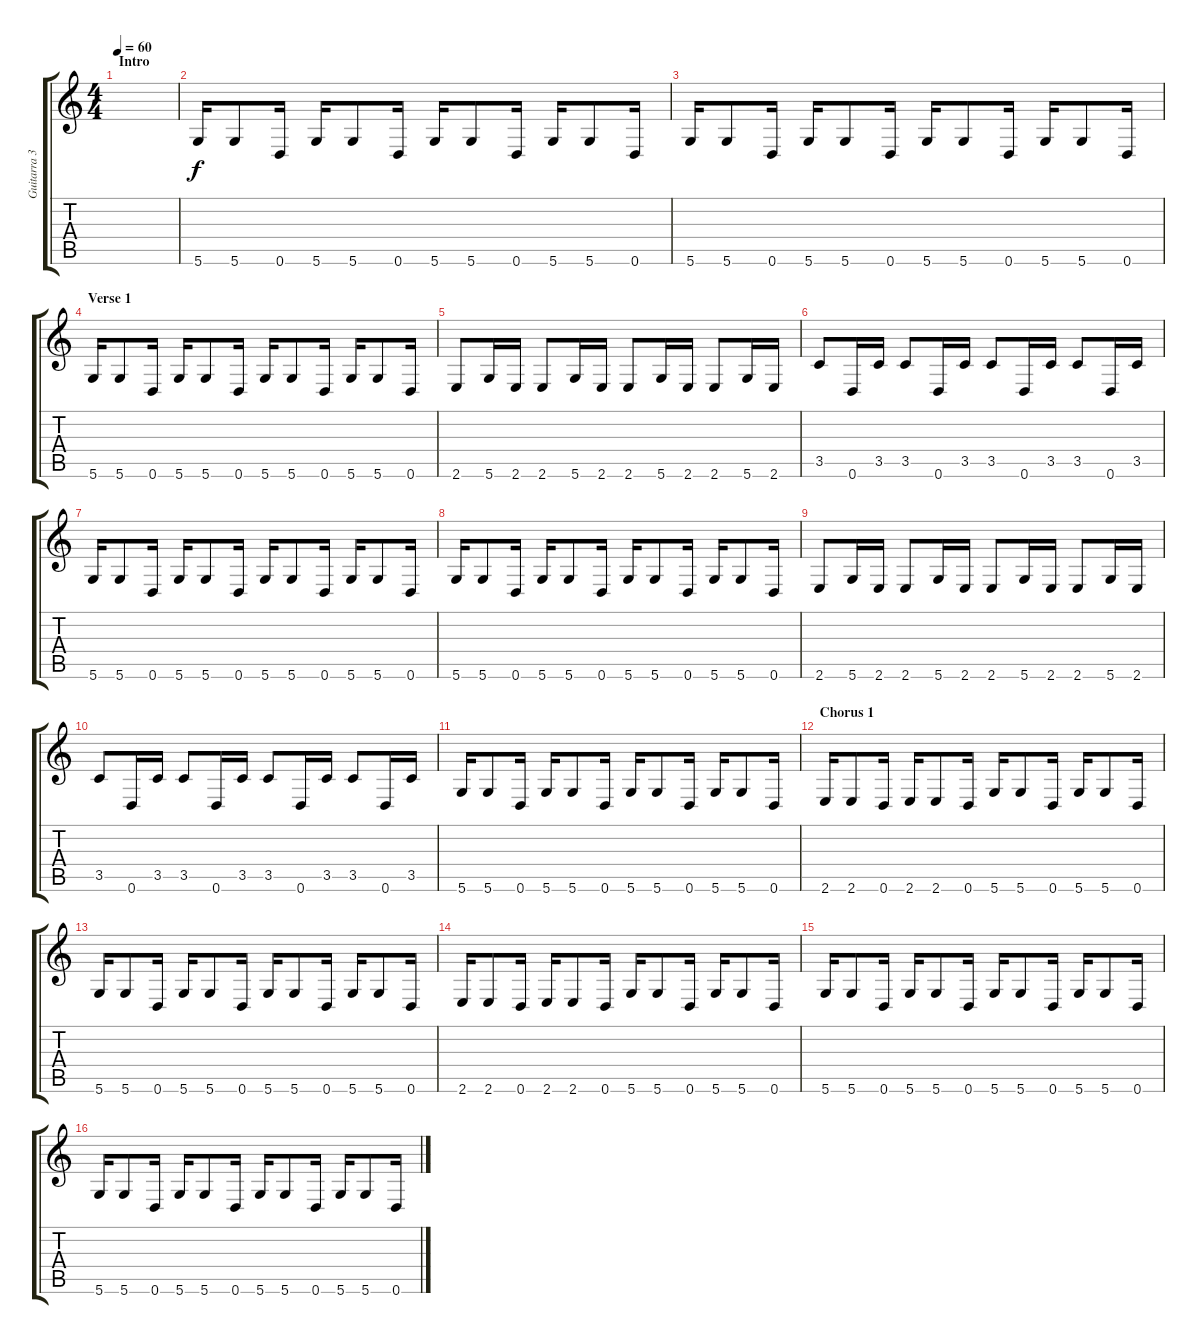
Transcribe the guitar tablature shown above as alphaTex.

\track ("Guitarra 3" "Guitarra 3") {instrument acousticguitarsteel}
\staff {score tabs}
\tuning (E4 B3 G3 D3 A2 D2) {hide}
\ts (4 4)
\section ("" "Intro")
\tempo 60
\clef g2
\ks c
|
5.6.16 5.6.8 0.6.16 5.6.16 5.6.8 0.6.16 5.6.16 5.6.8 0.6.16 5.6.16 5.6.8 0.6.16 |
5.6.16 5.6.8 0.6.16 5.6.16 5.6.8 0.6.16 5.6.16 5.6.8 0.6.16 5.6.16 5.6.8 0.6.16 |
\section ("" "Verse 1")
5.6.16 5.6.8 0.6.16 5.6.16 5.6.8 0.6.16 5.6.16 5.6.8 0.6.16 5.6.16 5.6.8 0.6.16 |
2.6.8 5.6.16 2.6.16 2.6.8 5.6.16 2.6.16 2.6.8 5.6.16 2.6.16 2.6.8 5.6.16 2.6.16 |
3.5.8 0.6.16 3.5.16 3.5.8 0.6.16 3.5.16 3.5.8 0.6.16 3.5.16 3.5.8 0.6.16 3.5.16 |
5.6.16 5.6.8 0.6.16 5.6.16 5.6.8 0.6.16 5.6.16 5.6.8 0.6.16 5.6.16 5.6.8 0.6.16 |
5.6.16 5.6.8 0.6.16 5.6.16 5.6.8 0.6.16 5.6.16 5.6.8 0.6.16 5.6.16 5.6.8 0.6.16 |
2.6.8 5.6.16 2.6.16 2.6.8 5.6.16 2.6.16 2.6.8 5.6.16 2.6.16 2.6.8 5.6.16 2.6.16 |
3.5.8 0.6.16 3.5.16 3.5.8 0.6.16 3.5.16 3.5.8 0.6.16 3.5.16 3.5.8 0.6.16 3.5.16 |
5.6.16 5.6.8 0.6.16 5.6.16 5.6.8 0.6.16 5.6.16 5.6.8 0.6.16 5.6.16 5.6.8 0.6.16 |
\section ("" "Chorus 1")
2.6.16 2.6.8 0.6.16 2.6.16 2.6.8 0.6.16 5.6.16 5.6.8 0.6.16 5.6.16 5.6.8 0.6.16 |
5.6.16 5.6.8 0.6.16 5.6.16 5.6.8 0.6.16 5.6.16 5.6.8 0.6.16 5.6.16 5.6.8 0.6.16 |
2.6.16 2.6.8 0.6.16 2.6.16 2.6.8 0.6.16 5.6.16 5.6.8 0.6.16 5.6.16 5.6.8 0.6.16 |
5.6.16 5.6.8 0.6.16 5.6.16 5.6.8 0.6.16 5.6.16 5.6.8 0.6.16 5.6.16 5.6.8 0.6.16 |
5.6.16 5.6.8 0.6.16 5.6.16 5.6.8 0.6.16 5.6.16 5.6.8 0.6.16 5.6.16 5.6.8 0.6.16
